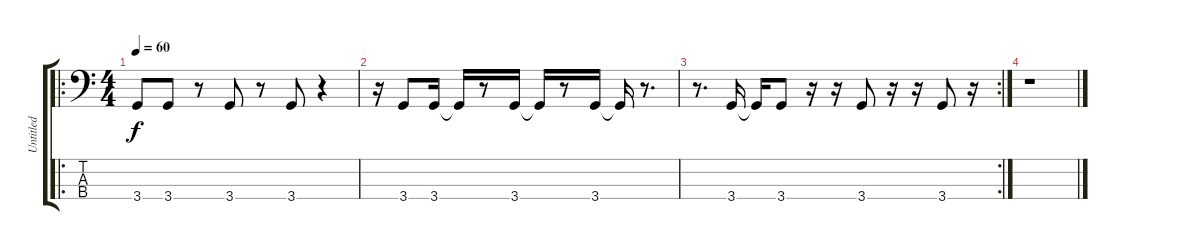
\track ("Untitled" "Untitled") {instrument electricbassfinger}
\staff {score tabs}
\tuning (G2 D2 A1 E1) {hide}
\ro
\ts (4 4)
\tempo 60
\clef f4
\ks c
3.4.8{dy f instrument electricbassfinger} 3.4.8 r.8 3.4.8 r.8 3.4.8 r.4 |
r.16 3.4.8 3.4.16 3.4{t}.16 r.8 3.4.16 3.4{t}.16 r.8 3.4.16 3.4{t}.16 r.8{d} |
\rc 2
r.8{d} 3.4.16 3.4{t}.16 3.4.8 r.16 r.16 3.4.8 r.16 r.16 3.4.8 r.16 |
r.1
